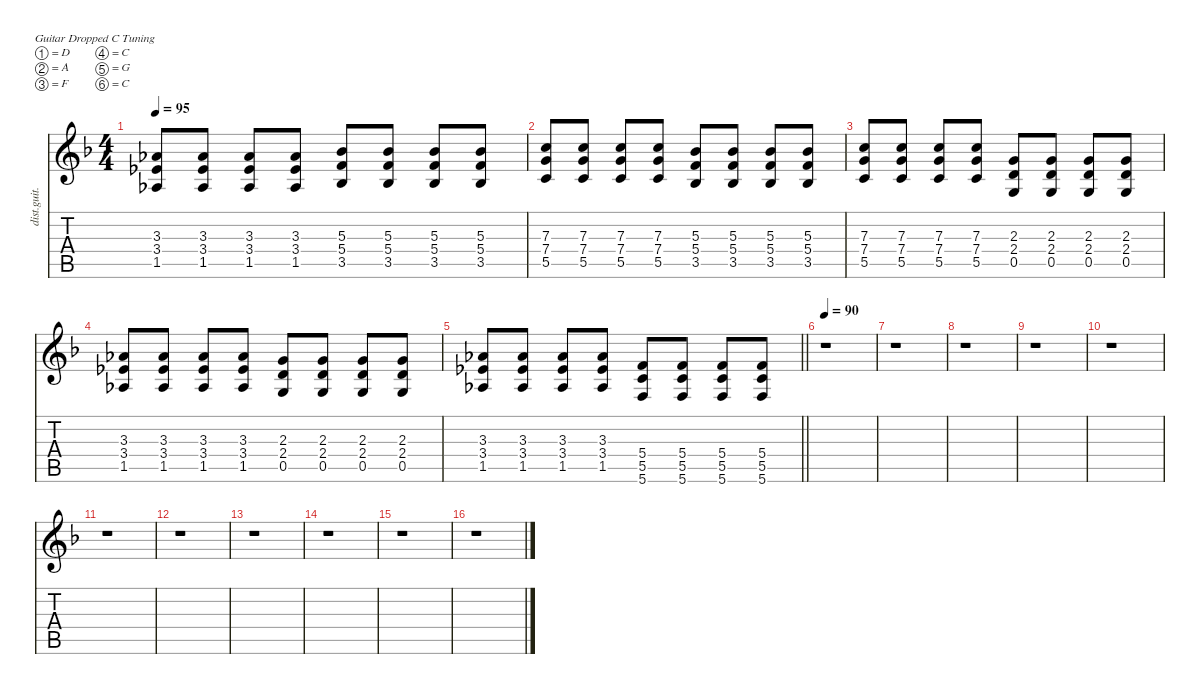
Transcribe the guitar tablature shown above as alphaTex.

\defaultSystemsLayout 4
\hideDynamics
\bracketExtendMode nobrackets
\track ("Emppu(Disto)" "dist.guit.") {instrument distortionguitar}
\staff {score tabs}
\tuning (D4 A3 F3 C3 G2 C2)
\ts (4 4)
\tempo 95
\clef g2
\ks f
(3.3{acc b} 3.4{acc b} 1.5{acc b}).8{dy f} (3.3{acc b} 3.4{acc b} 1.5{acc b}).8 (3.3{acc b} 3.4{acc b} 1.5{acc b}).8 (3.3{acc b} 3.4{acc b} 1.5{acc b}).8 (5.3{acc b} 5.4{acc forcenatural} 3.5{acc b}).8 (5.3{acc b} 5.4{acc forcenatural} 3.5{acc b}).8 (5.3{acc b} 5.4{acc forcenatural} 3.5{acc b}).8 (5.3{acc b} 5.4{acc forcenatural} 3.5{acc b}).8 |
(7.3{acc forcenatural} 7.4{acc forcenatural} 5.5{acc forcenatural}).8 (7.3{acc forcenatural} 7.4{acc forcenatural} 5.5{acc forcenatural}).8 (7.3{acc forcenatural} 7.4{acc forcenatural} 5.5{acc forcenatural}).8 (7.3{acc forcenatural} 7.4{acc forcenatural} 5.5{acc forcenatural}).8 (5.3{acc b} 5.4{acc forcenatural} 3.5{acc b}).8 (5.3{acc b} 5.4{acc forcenatural} 3.5{acc b}).8 (5.3{acc b} 5.4{acc forcenatural} 3.5{acc b}).8 (5.3{acc b} 5.4{acc forcenatural} 3.5{acc b}).8 |
(7.3{acc forcenatural} 7.4{acc forcenatural} 5.5{acc forcenatural}).8 (7.3{acc forcenatural} 7.4{acc forcenatural} 5.5{acc forcenatural}).8 (7.3{acc forcenatural} 7.4{acc forcenatural} 5.5{acc forcenatural}).8 (7.3{acc forcenatural} 7.4{acc forcenatural} 5.5{acc forcenatural}).8 (2.3{acc forcenatural} 2.4{acc forcenatural} 0.5{acc forcenatural}).8 (2.3{acc forcenatural} 2.4{acc forcenatural} 0.5{acc forcenatural}).8 (2.3{acc forcenatural} 2.4{acc forcenatural} 0.5{acc forcenatural}).8 (2.3{acc forcenatural} 2.4{acc forcenatural} 0.5{acc forcenatural}).8 |
(3.3{acc b} 3.4{acc b} 1.5{acc b}).8 (3.3{acc b} 3.4{acc b} 1.5{acc b}).8 (3.3{acc b} 3.4{acc b} 1.5{acc b}).8 (3.3{acc b} 3.4{acc b} 1.5{acc b}).8 (2.3{acc forcenatural} 2.4{acc forcenatural} 0.5{acc forcenatural}).8 (2.3{acc forcenatural} 2.4{acc forcenatural} 0.5{acc forcenatural}).8 (2.3{acc forcenatural} 2.4{acc forcenatural} 0.5{acc forcenatural}).8 (2.3{acc forcenatural} 2.4{acc forcenatural} 0.5{acc forcenatural}).8 |
\barLineRight lightlight
(3.3{acc b} 3.4{acc b} 1.5{acc b}).8 (3.3{acc b} 3.4{acc b} 1.5{acc b}).8 (3.3{acc b} 3.4{acc b} 1.5{acc b}).8 (3.3{acc b} 3.4{acc b} 1.5{acc b}).8 (5.4{acc forcenatural} 5.5{acc forcenatural} 5.6{acc forcenatural}).8 (5.4{acc forcenatural} 5.5{acc forcenatural} 5.6{acc forcenatural}).8 (5.4{acc forcenatural} 5.5{acc forcenatural} 5.6{acc forcenatural}).8 (5.4{acc forcenatural} 5.5{acc forcenatural} 5.6{acc forcenatural}).8 |
\tempo 90
r.1 |
r.1 |
r.1 |
\tempo (85 0.625 hide)
r.1 |
\tempo (90 hide)
r.1 |
r.1 |
r.1 |
\tempo (80 hide)
r.1 |
\tempo (60 hide)
r.1 |
\tempo (80 hide)
r.1 |
r.1
